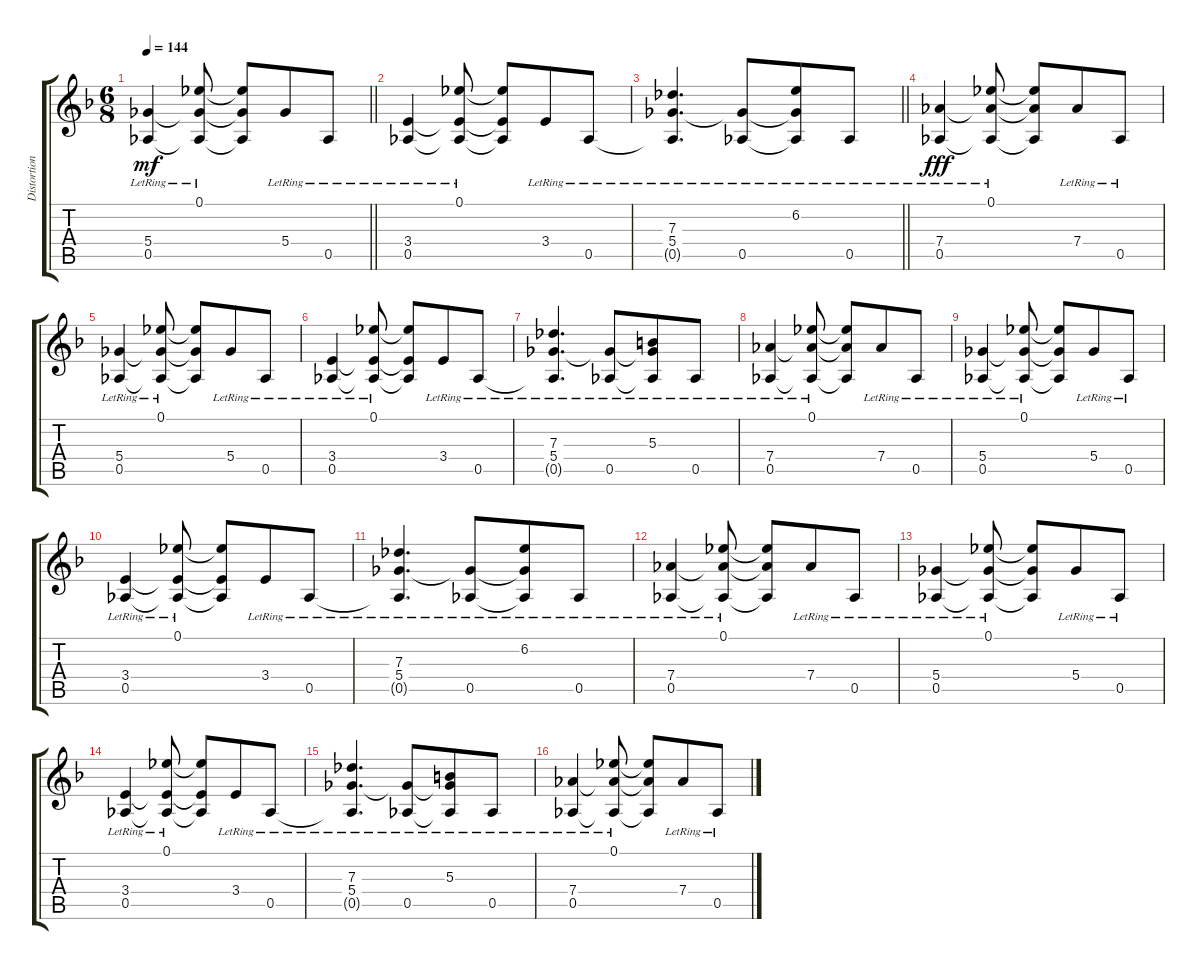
\track ("Distortion Guitar" "Distortion") {instrument overdrivenguitar}
\staff {score tabs}
\tuning (Eb4 Bb3 Gb3 Db3 Ab2 Eb2) {hide}
\ts (6 8)
\tempo 144
\clef g2
\barLineRight lightlight
\ks f
(5.4{lr} 0.5{lr}).4{dy mf} (0.1{lr} 5.4{t} 0.5{t}).8 (0.1{t} 5.4{t} 0.5{t}).8 5.4{lr}.8 0.5{lr}.8 |
(3.4{lr} 0.5{lr}).4 (0.1{lr} 3.4{t} 0.5{t}).8 (0.1{t} 3.4{t} 0.5{t}).8 3.4{lr}.8 0.5{lr}.8 |
\barLineRight lightlight
(7.3{lr} 5.4{lr} 0.5{t}).4{d} (5.4{t} 0.5{lr}).8 (6.2{lr} 5.4{t} 0.5{t}).8 0.5{lr}.8 |
(7.4{lr} 0.5{lr}).4{dy fff} (0.1{lr} 7.4{t} 0.5{t}).8 (0.1{t} 7.4{t} 0.5{t}).8 7.4{lr}.8 0.5{lr}.8 |
(5.4{lr} 0.5{lr}).4 (0.1{lr} 5.4{t} 0.5{t}).8 (0.1{t} 5.4{t} 0.5{t}).8 5.4{lr}.8 0.5{lr}.8 |
(3.4{lr} 0.5{lr}).4 (0.1{lr} 3.4{t} 0.5{t}).8 (0.1{t} 3.4{t} 0.5{t}).8 3.4{lr}.8 0.5{lr}.8 |
(7.3{lr} 5.4{lr} 0.5{t}).4{d} (5.4{t} 0.5{lr}).8 (5.3{lr} 5.4{t} 0.5{t}).8 0.5{lr}.8 |
(7.4{lr} 0.5{lr}).4 (0.1{lr} 7.4{t} 0.5{t}).8 (0.1{t} 7.4{t} 0.5{t}).8 7.4{lr}.8 0.5{lr}.8 |
(5.4{lr} 0.5{lr}).4 (0.1{lr} 5.4{t} 0.5{t}).8 (0.1{t} 5.4{t} 0.5{t}).8 5.4{lr}.8 0.5{lr}.8 |
(3.4{lr} 0.5{lr}).4 (0.1{lr} 3.4{t} 0.5{t}).8 (0.1{t} 3.4{t} 0.5{t}).8 3.4{lr}.8 0.5{lr}.8 |
(7.3{lr} 5.4{lr} 0.5{t}).4{d} (5.4{t} 0.5{lr}).8 (6.2{lr} 5.4{t} 0.5{t}).8 0.5{lr}.8 |
(7.4{lr} 0.5{lr}).4 (0.1{lr} 7.4{t} 0.5{t}).8 (0.1{t} 7.4{t} 0.5{t}).8 7.4{lr}.8 0.5{lr}.8 |
(5.4{lr} 0.5{lr}).4 (0.1{lr} 5.4{t} 0.5{t}).8 (0.1{t} 5.4{t} 0.5{t}).8 5.4{lr}.8 0.5{lr}.8 |
(3.4{lr} 0.5{lr}).4 (0.1{lr} 3.4{t} 0.5{t}).8 (0.1{t} 3.4{t} 0.5{t}).8 3.4{lr}.8 0.5{lr}.8 |
(7.3{lr} 5.4{lr} 0.5{t}).4{d} (5.4{t} 0.5{lr}).8 (5.3{lr} 5.4{t} 0.5{t}).8 0.5{lr}.8 |
(7.4{lr} 0.5{lr}).4 (0.1{lr} 7.4{t} 0.5{t}).8 (0.1{t} 7.4{t} 0.5{t}).8 7.4{lr}.8 0.5{lr}.8
